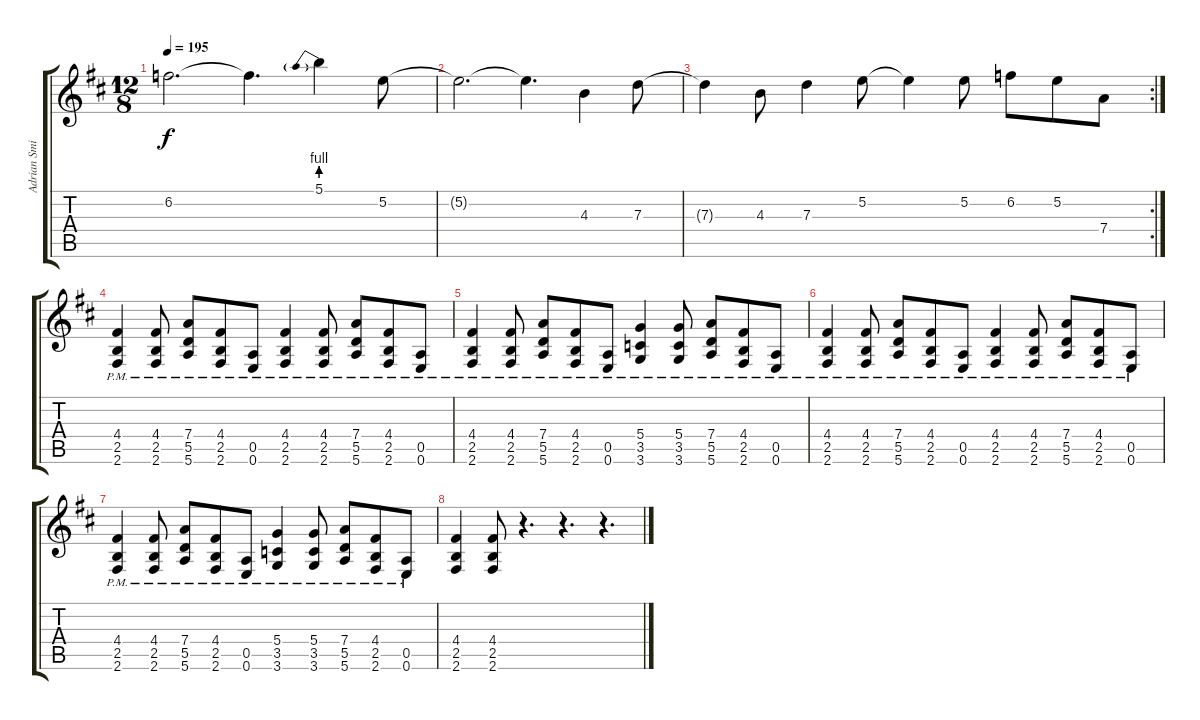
\track ("Adrian Smith" "Adrian Smi") {instrument overdrivenguitar}
\staff {score tabs}
\tuning (E4 B3 G3 D3 A2 E2) {hide}
\ts (12 8)
\tempo 195
\clef g2
\ks d
6.2{t}.2{d dy f} 6.2{t}.4{d} 5.1{be (prebend 0 4 60 4)}.4 5.2.8 |
5.2{t}.2{d} 5.2{t}.4{d} 4.3.4 7.3.8 |
\rc 2
7.3{t}.4 4.3.8 7.3.4 5.2.8 5.2{t}.4 5.2.8 6.2.8 5.2.8 7.4.8 |
(4.4{pm} 2.5{pm} 2.6{pm}).4 (4.4{pm} 2.5{pm} 2.6{pm}).8 (7.4{pm} 5.5{pm} 5.6{pm}).8 (4.4{pm} 2.5{pm} 2.6{pm}).8 (0.5{pm} 0.6{pm}).8 (4.4{pm} 2.5{pm} 2.6{pm}).4 (4.4{pm} 2.5{pm} 2.6{pm}).8 (7.4{pm} 5.5{pm} 5.6{pm}).8 (4.4{pm} 2.5{pm} 2.6{pm}).8 (0.5{pm} 0.6{pm}).8 |
(4.4{pm} 2.5{pm} 2.6{pm}).4 (4.4{pm} 2.5{pm} 2.6{pm}).8 (7.4{pm} 5.5{pm} 5.6{pm}).8 (4.4{pm} 2.5{pm} 2.6{pm}).8 (0.5{pm} 0.6{pm}).8 (5.4{pm} 3.5{pm} 3.6{pm}).4 (5.4{pm} 3.5{pm} 3.6{pm}).8 (7.4{pm} 5.5{pm} 5.6{pm}).8 (4.4{pm} 2.5{pm} 2.6{pm}).8 (0.5{pm} 0.6{pm}).8 |
(4.4{pm} 2.5{pm} 2.6{pm}).4 (4.4{pm} 2.5{pm} 2.6{pm}).8 (7.4{pm} 5.5{pm} 5.6{pm}).8 (4.4{pm} 2.5{pm} 2.6{pm}).8 (0.5{pm} 0.6{pm}).8 (4.4{pm} 2.5{pm} 2.6{pm}).4 (4.4{pm} 2.5{pm} 2.6{pm}).8 (7.4{pm} 5.5{pm} 5.6{pm}).8 (4.4{pm} 2.5{pm} 2.6{pm}).8 (0.5{pm} 0.6{pm}).8 |
(4.4{pm} 2.5{pm} 2.6{pm}).4 (4.4{pm} 2.5{pm} 2.6{pm}).8 (7.4{pm} 5.5{pm} 5.6{pm}).8 (4.4{pm} 2.5{pm} 2.6{pm}).8 (0.5{pm} 0.6{pm}).8 (5.4{pm} 3.5{pm} 3.6{pm}).4 (5.4{pm} 3.5{pm} 3.6{pm}).8 (7.4{pm} 5.5{pm} 5.6{pm}).8 (4.4{pm} 2.5{pm} 2.6{pm}).8 (0.5{pm} 0.6{pm}).8 |
(4.4 2.5 2.6).4 (4.4 2.5 2.6).8 r.4{d} r.4{d} r.4{d}
